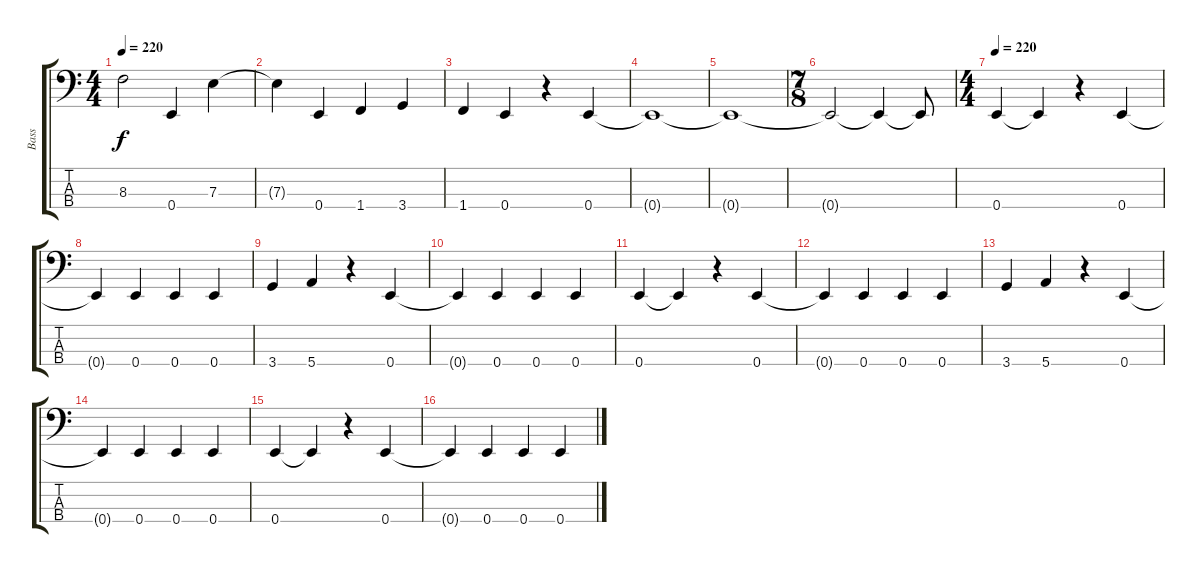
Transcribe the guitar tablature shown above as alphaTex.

\track ("Bass" "Bass") {instrument electricbassfinger}
\staff {score tabs}
\tuning (G2 D2 A1 E1) {hide}
\ts (4 4)
\tempo 220
\clef f4
\ks c
8.3{t}.2{dy f} 0.4.4 7.3.4 |
7.3{t}.4 0.4.4 1.4.4 3.4.4 |
1.4.4 0.4.4 r.4 0.4.4 |
0.4{t}.1 |
0.4{t}.1 |
\ts (7 8)
0.4{t}.2 0.4{t}.4 0.4{t}.8 |
\ts (4 4)
\tempo 220
0.4.4 0.4{t}.4 r.4 0.4.4 |
0.4{t}.4 0.4.4 0.4.4 0.4.4 |
3.4.4 5.4.4 r.4 0.4.4 |
0.4{t}.4 0.4.4 0.4.4 0.4.4 |
0.4.4 0.4{t}.4 r.4 0.4.4 |
0.4{t}.4 0.4.4 0.4.4 0.4.4 |
3.4.4 5.4.4 r.4 0.4.4 |
0.4{t}.4 0.4.4 0.4.4 0.4.4 |
0.4.4 0.4{t}.4 r.4 0.4.4 |
0.4{t}.4 0.4.4 0.4.4 0.4.4
